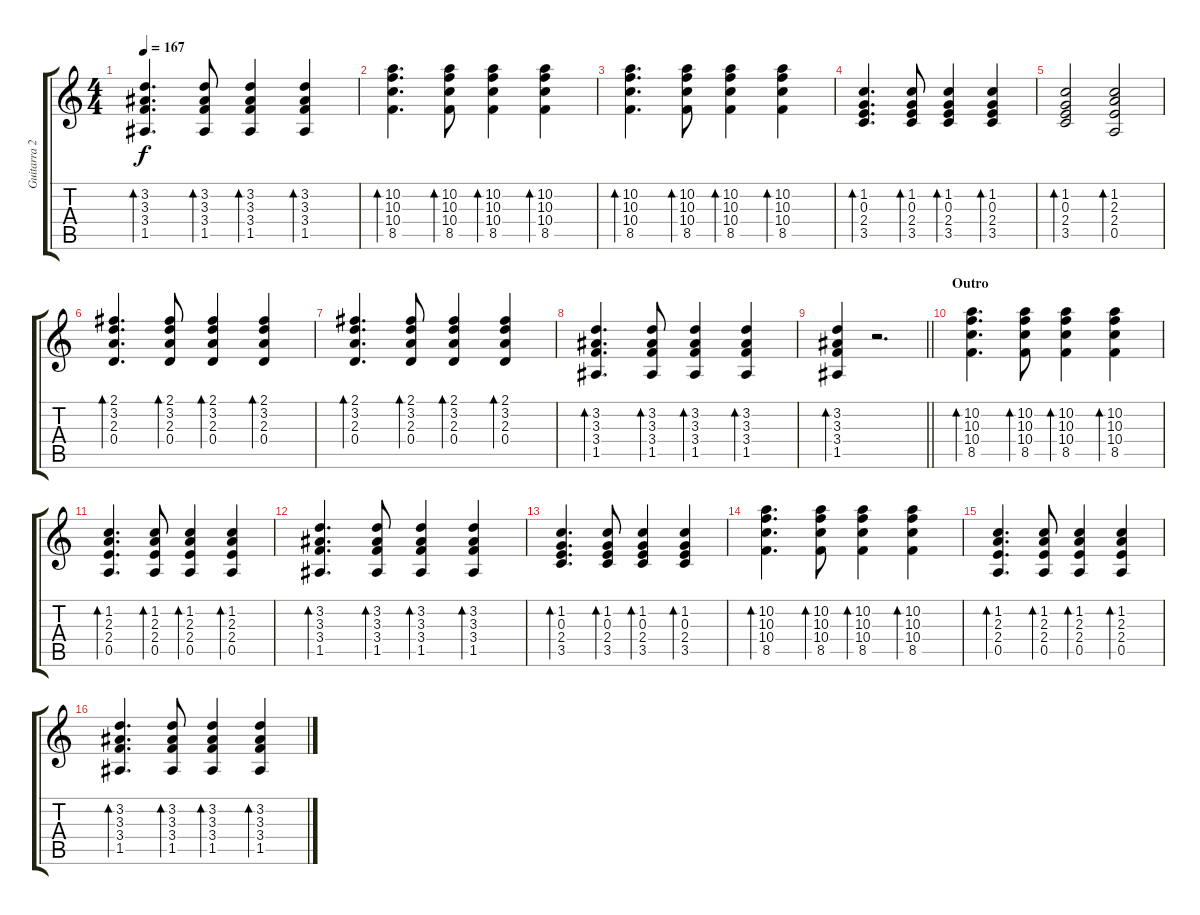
\track ("Guitarra 2" "Guitarra 2") {instrument electricguitarclean}
\staff {score tabs}
\tuning (E4 B3 G3 D3 A2 E2) {hide}
\ts (4 4)
\tempo 167
\clef g2
\ks c
(3.2 3.3 3.4 1.5).4{d bd 60 dy f} (3.2 3.3 3.4 1.5).8{bd 60} (3.2 3.3 3.4 1.5).4{bd 60} (3.2 3.3 3.4 1.5).4{bd 60} |
(10.2 10.3 10.4 8.5).4{d bd 60} (10.2 10.3 10.4 8.5).8{bd 60} (10.2 10.3 10.4 8.5).4{bd 60} (10.2 10.3 10.4 8.5).4{bd 60} |
(10.2 10.3 10.4 8.5).4{d bd 60} (10.2 10.3 10.4 8.5).8{bd 60} (10.2 10.3 10.4 8.5).4{bd 60} (10.2 10.3 10.4 8.5).4{bd 60} |
(1.2 0.3 2.4 3.5).4{d bd 60} (1.2 0.3 2.4 3.5).8{bd 60} (1.2 0.3 2.4 3.5).4{bd 60} (1.2 0.3 2.4 3.5).4{bd 60} |
(1.2 0.3 2.4 3.5).2{bd 60} (1.2 2.3 2.4 0.5).2{bd 60} |
(2.1 3.2 2.3 0.4).4{d bd 60} (2.1 3.2 2.3 0.4).8{bd 60} (2.1 3.2 2.3 0.4).4{bd 60} (2.1 3.2 2.3 0.4).4{bd 60} |
(2.1 3.2 2.3 0.4).4{d bd 60} (2.1 3.2 2.3 0.4).8{bd 60} (2.1 3.2 2.3 0.4).4{bd 60} (2.1 3.2 2.3 0.4).4{bd 60} |
(3.2 3.3 3.4 1.5).4{d bd 60} (3.2 3.3 3.4 1.5).8{bd 60} (3.2 3.3 3.4 1.5).4{bd 60} (3.2 3.3 3.4 1.5).4{bd 60} |
\barLineRight lightlight
(3.2 3.3 3.4 1.5).4{bd 60} r.2{d} |
\section ("" "Outro")
(10.2 10.3 10.4 8.5).4{d bd 60} (10.2 10.3 10.4 8.5).8{bd 60} (10.2 10.3 10.4 8.5).4{bd 60} (10.2 10.3 10.4 8.5).4{bd 60} |
(1.2 2.3 2.4 0.5).4{d bd 60} (1.2 2.3 2.4 0.5).8{bd 60} (1.2 2.3 2.4 0.5).4{bd 60} (1.2 2.3 2.4 0.5).4{bd 60} |
(3.2 3.3 3.4 1.5).4{d bd 60} (3.2 3.3 3.4 1.5).8{bd 60} (3.2 3.3 3.4 1.5).4{bd 60} (3.2 3.3 3.4 1.5).4{bd 60} |
(1.2 0.3 2.4 3.5).4{d bd 60} (1.2 0.3 2.4 3.5).8{bd 60} (1.2 0.3 2.4 3.5).4{bd 60} (1.2 0.3 2.4 3.5).4{bd 60} |
(10.2 10.3 10.4 8.5).4{d bd 60} (10.2 10.3 10.4 8.5).8{bd 60} (10.2 10.3 10.4 8.5).4{bd 60} (10.2 10.3 10.4 8.5).4{bd 60} |
(1.2 2.3 2.4 0.5).4{d bd 60} (1.2 2.3 2.4 0.5).8{bd 60} (1.2 2.3 2.4 0.5).4{bd 60} (1.2 2.3 2.4 0.5).4{bd 60} |
(3.2 3.3 3.4 1.5).4{d bd 60} (3.2 3.3 3.4 1.5).8{bd 60} (3.2 3.3 3.4 1.5).4{bd 60} (3.2 3.3 3.4 1.5).4{bd 60}
